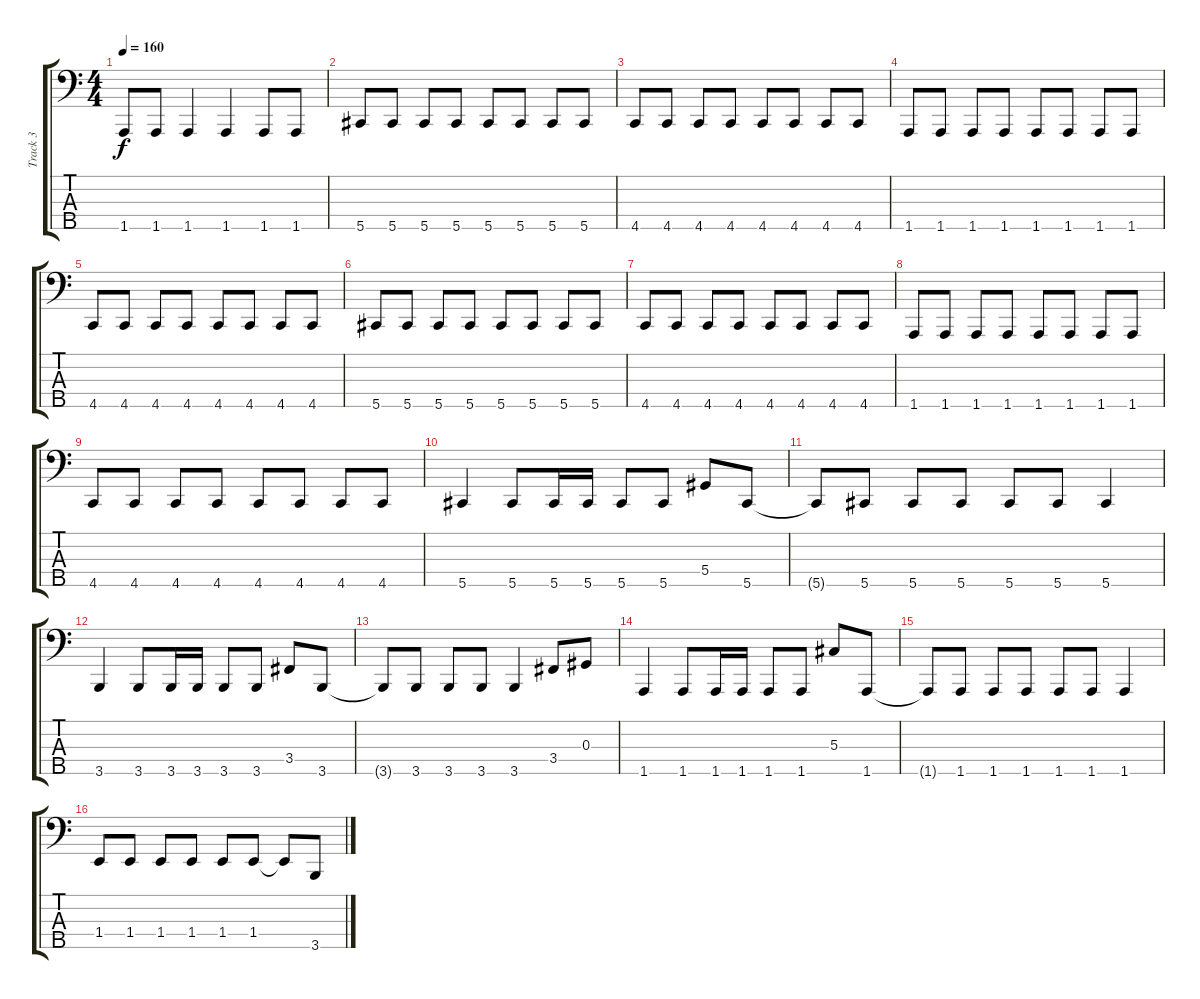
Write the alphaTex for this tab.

\track ("Track 3" "Track 3") {instrument electricbasspick}
\staff {score tabs}
\tuning (Gb2 Db2 Ab1 Eb1 Ab0) {hide}
\ts (4 4)
\tempo 160
\clef f4
\ks c
1.5.8{dy f} 1.5.8 1.5.4 1.5.4 1.5.8 1.5.8 |
5.5.8 5.5.8 5.5.8 5.5.8 5.5.8 5.5.8 5.5.8 5.5.8 |
4.5.8 4.5.8 4.5.8 4.5.8 4.5.8 4.5.8 4.5.8 4.5.8 |
1.5.8 1.5.8 1.5.8 1.5.8 1.5.8 1.5.8 1.5.8 1.5.8 |
4.5.8 4.5.8 4.5.8 4.5.8 4.5.8 4.5.8 4.5.8 4.5.8 |
5.5.8 5.5.8 5.5.8 5.5.8 5.5.8 5.5.8 5.5.8 5.5.8 |
4.5.8 4.5.8 4.5.8 4.5.8 4.5.8 4.5.8 4.5.8 4.5.8 |
1.5.8 1.5.8 1.5.8 1.5.8 1.5.8 1.5.8 1.5.8 1.5.8 |
4.5.8 4.5.8 4.5.8 4.5.8 4.5.8 4.5.8 4.5.8 4.5.8 |
5.5.4 5.5.8 5.5.16 5.5.16 5.5.8 5.5.8 5.4.8 5.5.8 |
5.5{t}.8 5.5.8 5.5.8 5.5.8 5.5.8 5.5.8 5.5.4 |
3.5.4 3.5.8 3.5.16 3.5.16 3.5.8 3.5.8 3.4.8 3.5.8 |
3.5{t}.8 3.5.8 3.5.8 3.5.8 3.5.4 3.4.8 0.3.8 |
1.5.4 1.5.8 1.5.16 1.5.16 1.5.8 1.5.8 5.3.8 1.5.8 |
1.5{t}.8 1.5.8 1.5.8 1.5.8 1.5.8 1.5.8 1.5.4 |
1.4.8 1.4.8 1.4.8 1.4.8 1.4.8 1.4.8 1.4{t}.8 3.5.8
